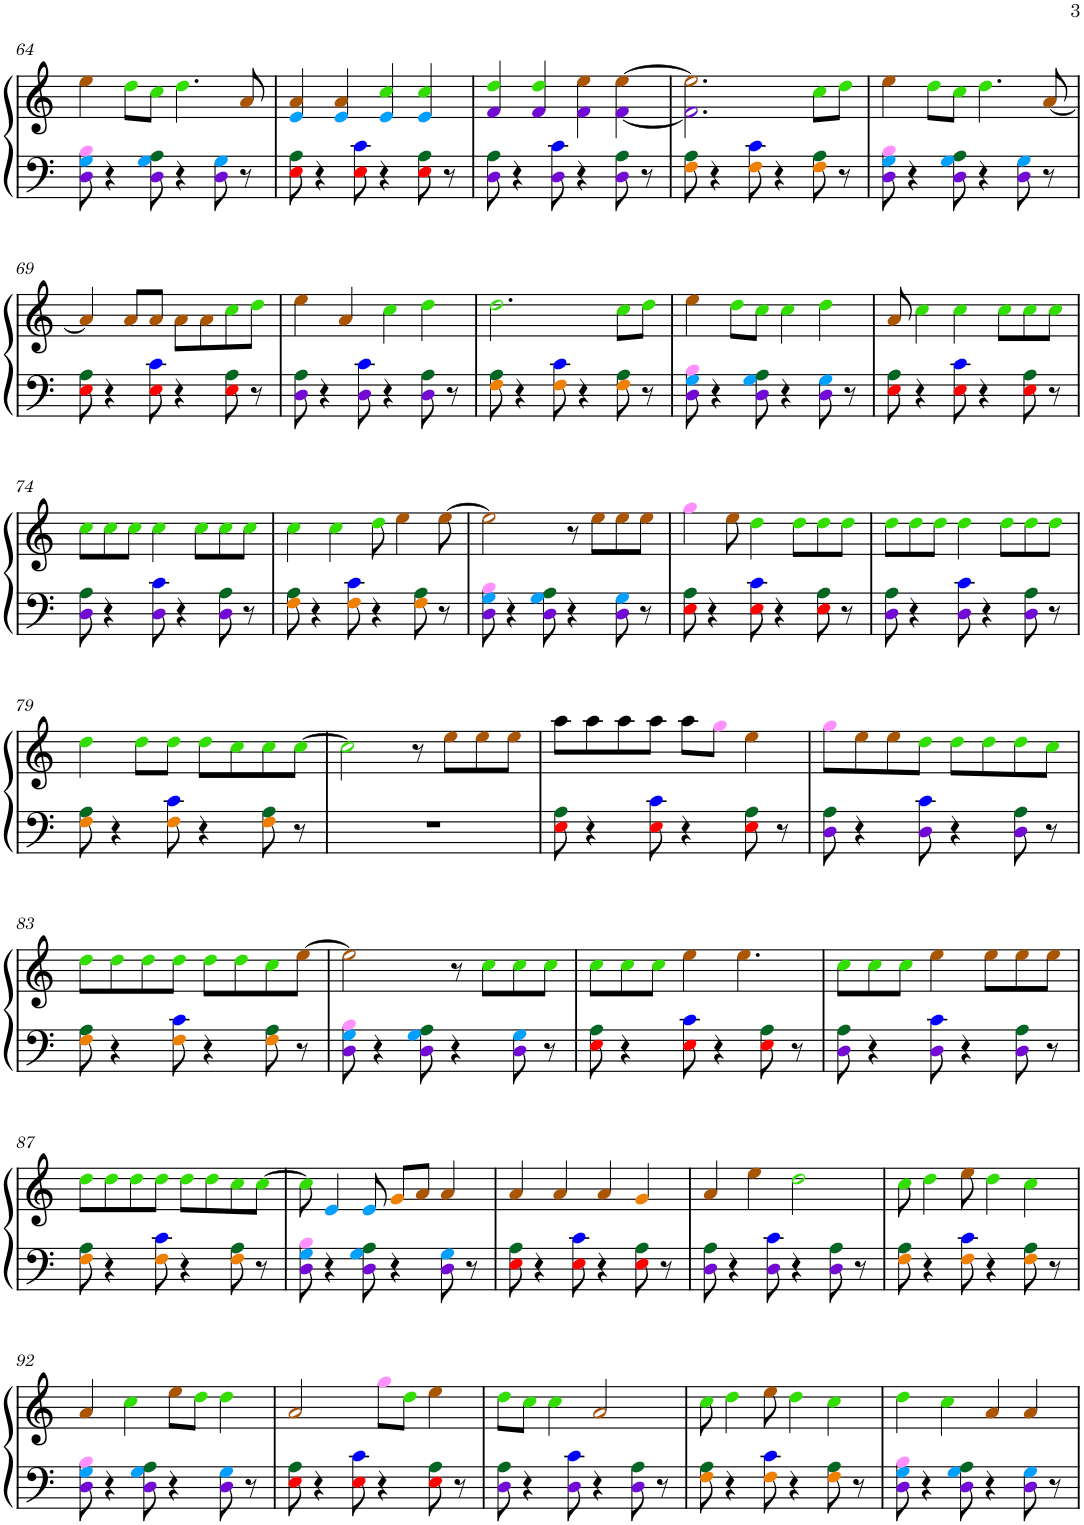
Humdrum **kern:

**kern	**kern
*part1	*part1
*staff2	*staff1
*I"Piano	*
*I'Pno.	*
!!LO:PB:g=z
*clefF4	*clefG2
*k[]	*k[]
*M4/4	*M4/4
=64	=64
8Di\ 8Gj\ 8BZ\	4eeV\
4r	.
.	8ddN\L
8Di\ 8Gj\ 8Al\	8ccN\J
4r	4.ddN\
8Di\ 8Gj\	.
8r	8aV/
=65	=65
8E!\ 8Al\	4ej/ 4aV/
4r	.
.	4ej/ 4aV/
8E!\ 8c+\	.
4r	4ej/ 4ccN/
8E!\ 8Al\	4ej/ 4ccN/
8r	.
=66	=66
8Di\ 8Al\	4fi/ 4ddN/
4r	.
.	4fi/ 4ddN/
8Di\ 8c+\	.
4r	4fi\ 4eeV\
8Di\ 8Al\	[4fi\ [4eeV\
8r	.
=67	=67
8F|\ 8Al\	2.fi\] 2.eeV\]
4r	.
8F|\ 8c+\	.
4r	.
8F|\ 8Al\	8ccN\L
8r	8ddN\J
=68	=68
8Di\ 8Gj\ 8BZ\	4eeV\
4r	.
.	8ddN\L
8Di\ 8Gj\ 8Al\	8ccN\J
4r	4.ddN\
8Di\ 8Gj\	.
8r	[8aV/
!!LO:LB:g=z
=69	=69
8E!\ 8Al\	4aV/]
4r	.
.	8aV/L
8E!\ 8c+\	8aV/J
4r	8aV\L
.	8aV\
8E!\ 8Al\	8ccN\
8r	8ddN\J
=70	=70
8Di\ 8Al\	4eeV\
4r	.
.	4aV/
8Di\ 8c+\	.
4r	4ccN\
8Di\ 8Al\	4ddN\
8r	.
=71	=71
8F|\ 8Al\	2.ddN\
4r	.
8F|\ 8c+\	.
4r	.
8F|\ 8Al\	8ccN\L
8r	8ddN\J
=72	=72
8Di\ 8Gj\ 8BZ\	4eeV\
4r	.
.	8ddN\L
8Di\ 8Gj\ 8Al\	8ccN\J
4r	4ccN\
8Di\ 8Gj\	4ddN\
8r	.
=73	=73
8E!\ 8Al\	8aV/
4r	4ccN\
8E!\ 8c+\	4ccN\
4r	.
.	8ccN\L
8E!\ 8Al\	8ccN\
8r	8ccN\J
!!LO:LB:g=z
=74	=74
8Di\ 8Al\	8ccN\L
4r	8ccN\
.	8ccN\J
8Di\ 8c+\	4ccN\
4r	.
.	8ccN\L
8Di\ 8Al\	8ccN\
8r	8ccN\J
=75	=75
8F|\ 8Al\	4ccN\
4r	.
.	4ccN\
8F|\ 8c+\	.
4r	8ddN\
.	4eeV\
8F|\ 8Al\	.
8r	[8eeV\
=76	=76
8Di\ 8Gj\ 8BZ\	2eeV\]
4r	.
8Di\ 8Gj\ 8Al\	.
4r	8r
.	8eeV\L
8Di\ 8Gj\	8eeV\
8r	8eeV\J
=77	=77
8E!\ 8Al\	4ggZ\
4r	.
.	8eeV\
8E!\ 8c+\	4ddN\
4r	.
.	8ddN\L
8E!\ 8Al\	8ddN\
8r	8ddN\J
=78	=78
8Di\ 8Al\	8ddN\L
4r	8ddN\
.	8ddN\J
8Di\ 8c+\	4ddN\
4r	.
.	8ddN\L
8Di\ 8Al\	8ddN\
8r	8ddN\J
!!LO:LB:g=z
=79	=79
8F|\ 8Al\	4ddN\
4r	.
.	8ddN\L
8F|\ 8c+\	8ddN\J
4r	8ddN\L
.	8ccN\
8F|\ 8Al\	8ccN\
8r	[8ccN\J
=80	=80
1r	2ccN\]
.	8r
.	8eeV\L
.	8eeV\
.	8eeV\J
=81	=81
8E!\ 8Al\	8aa\L
4r	8aa\
.	8aa\
8E!\ 8c+\	8aa\J
4r	8aa\L
.	8ggZ\J
8E!\ 8Al\	4eeV\
8r	.
=82	=82
8Di\ 8Al\	8ggZ\L
4r	8eeV\
.	8eeV\
8Di\ 8c+\	8ddN\J
4r	8ddN\L
.	8ddN\
8Di\ 8Al\	8ddN\
8r	8ccN\J
!!LO:LB:g=z
=83	=83
8F|\ 8Al\	8ddN\L
4r	8ddN\
.	8ddN\
8F|\ 8c+\	8ddN\J
4r	8ddN\L
.	8ddN\
8F|\ 8Al\	8ccN\
8r	[8eeV\J
=84	=84
8Di\ 8Gj\ 8BZ\	2eeV\]
4r	.
8Di\ 8Gj\ 8Al\	.
4r	8r
.	8ccN\L
8Di\ 8Gj\	8ccN\
8r	8ccN\J
=85	=85
8E!\ 8Al\	8ccN\L
4r	8ccN\
.	8ccN\J
8E!\ 8c+\	4eeV\
4r	.
.	4.eeV\
8E!\ 8Al\	.
8r	.
=86	=86
8Di\ 8Al\	8ccN\L
4r	8ccN\
.	8ccN\J
8Di\ 8c+\	4eeV\
4r	.
.	8eeV\L
8Di\ 8Al\	8eeV\
8r	8eeV\J
!!LO:LB:g=z
=87	=87
8F|\ 8Al\	8ddN\L
4r	8ddN\
.	8ddN\
8F|\ 8c+\	8ddN\J
4r	8ddN\L
.	8ddN\
8F|\ 8Al\	8ccN\
8r	[8ccN\J
=88	=88
8Di\ 8Gj\ 8BZ\	8ccN\]
4r	4ej/
8Di\ 8Gj\ 8Al\	8ej/
4r	8g|/L
.	8aV/J
8Di\ 8Gj\	4aV/
8r	.
=89	=89
8E!\ 8Al\	4aV/
4r	.
.	4aV/
8E!\ 8c+\	.
4r	4aV/
8E!\ 8Al\	4g|/
8r	.
=90	=90
8Di\ 8Al\	4aV/
4r	.
.	4eeV\
8Di\ 8c+\	.
4r	2ddN\
8Di\ 8Al\	.
8r	.
=91	=91
8F|\ 8Al\	8ccN\
4r	4ddN\
8F|\ 8c+\	8eeV\
4r	4ddN\
8F|\ 8Al\	4ccN\
8r	.
!!LO:LB:g=z
=92	=92
8Di\ 8Gj\ 8BZ\	4aV/
4r	.
.	4ccN\
8Di\ 8Gj\ 8Al\	.
4r	8eeV\L
.	8ddN\J
8Di\ 8Gj\	4ddN\
8r	.
=93	=93
8E!\ 8Al\	2aV/
4r	.
8E!\ 8c+\	.
4r	8ggZ\L
.	8ddN\J
8E!\ 8Al\	4eeV\
8r	.
=94	=94
8Di\ 8Al\	8ddN\L
4r	8ccN\J
.	4ccN\
8Di\ 8c+\	.
4r	2aV/
8Di\ 8Al\	.
8r	.
=95	=95
8F|\ 8Al\	8ccN\
4r	4ddN\
8F|\ 8c+\	8eeV\
4r	4ddN\
8F|\ 8Al\	4ccN\
8r	.
=96	=96
8Di\ 8Gj\ 8BZ\	4ddN\
4r	.
.	4ccN\
8Di\ 8Gj\ 8Al\	.
4r	4aV/
8Di\ 8Gj\	4aV/
8r	.
=	=
*-	*-
